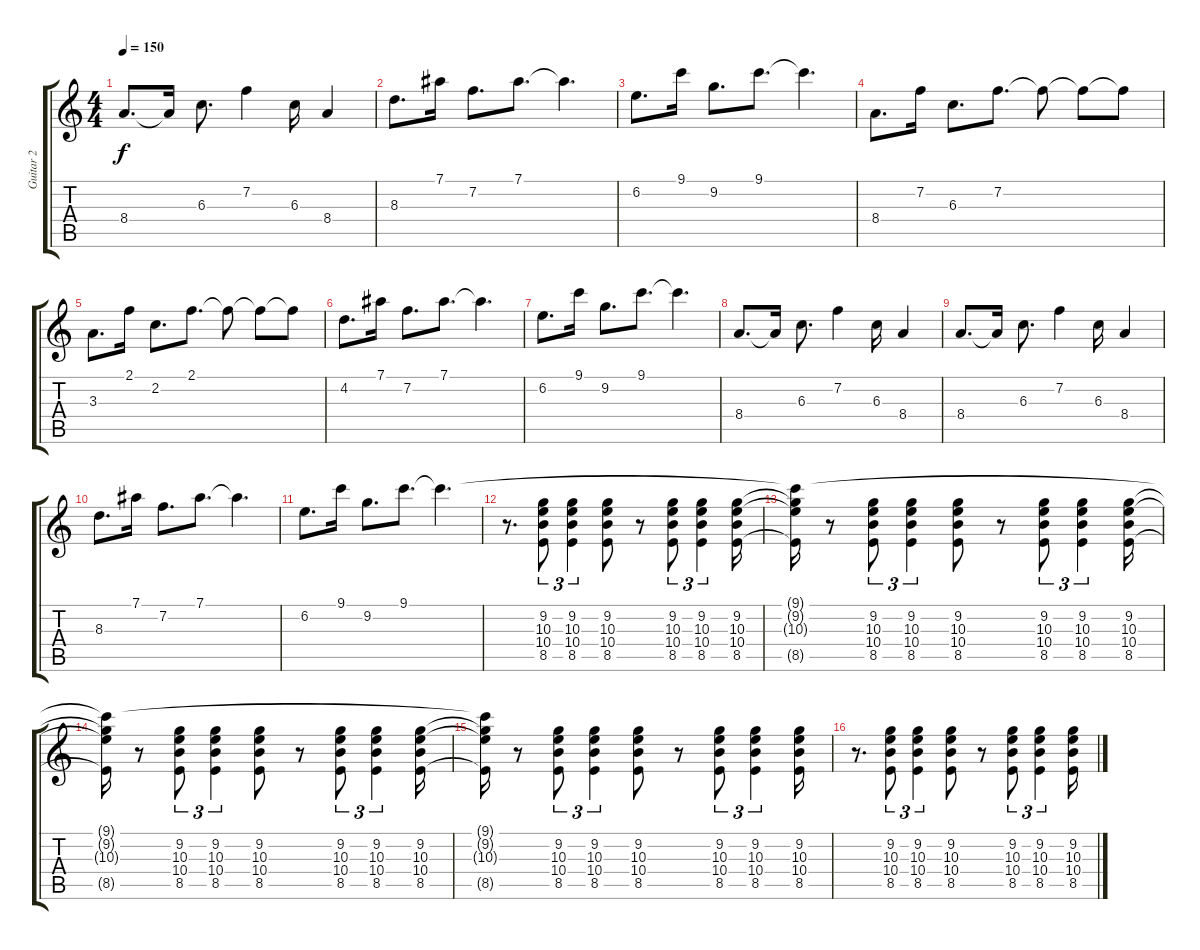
\track ("Guitar 2" "Guitar 2") {instrument distortionguitar}
\staff {score tabs}
\tuning (Eb4 Bb3 Gb3 Db3 Ab2 Eb2) {hide}
\ts (4 4)
\tempo 150
\clef g2
\ks c
8.4.8{d dy f volume 7} 8.4{t}.16 6.3.8{d} 7.2.4 6.3.16 8.4.4 |
8.3.8{d volume 11} 7.1.16 7.2.8{d} 7.1.8{d} 7.1{t}.4{d} |
6.2.8{d} 9.1.16 9.2.8{d} 9.1.8{d} 9.1{t}.4{d} |
8.4.8{d volume 11} 7.2.16 6.3.8{d} 7.2.8{d} 7.2{t}.8 7.2{t}.8 7.2{t}.8 |
3.3.8{d} 2.1.16 2.2.8{d} 2.1.8{d} 2.1{t}.8 2.1{t}.8 2.1{t}.8 |
4.2.8{d} 7.1.16 7.2.8{d} 7.1.8{d} 7.1{t}.4{d} |
6.2.8{d} 9.1.16 9.2.8{d} 9.1.8{d} 9.1{t}.4{d} |
8.4.8{d volume 7} 8.4{t}.16 6.3.8{d} 7.2.4 6.3.16 8.4.4 |
8.4.8{d volume 7} 8.4{t}.16 6.3.8{d} 7.2.4 6.3.16 8.4.4 |
8.3.8{d volume 11} 7.1.16 7.2.8{d} 7.1.8{d} 7.1{t}.4{d} |
6.2.8{d} 9.1.16 9.2.8{d} 9.1.8{d} 9.1{t}.4{d} |
r.8{d volume 11} (9.2 10.3 10.4 8.5).8{tu (3 2)} (9.2 10.3 10.4 8.5).4{tu (3 2)} (9.2 10.3 10.4 8.5).8 r.8 (9.2 10.3 10.4 8.5).8{tu (3 2)} (9.2 10.3 10.4 8.5).4{tu (3 2)} (9.2 10.3 10.4 8.5).16 |
(9.1{t} 9.2{t} 10.3{t} 8.5{t}).16 r.8{volume 11} (9.2 10.3 10.4 8.5).8{tu (3 2)} (9.2 10.3 10.4 8.5).4{tu (3 2)} (9.2 10.3 10.4 8.5).8 r.8 (9.2 10.3 10.4 8.5).8{tu (3 2)} (9.2 10.3 10.4 8.5).4{tu (3 2)} (9.2 10.3 10.4 8.5).16 |
(9.1{t} 9.2{t} 10.3{t} 8.5{t}).16 r.8{volume 11} (9.2 10.3 10.4 8.5).8{tu (3 2)} (9.2 10.3 10.4 8.5).4{tu (3 2)} (9.2 10.3 10.4 8.5).8 r.8 (9.2 10.3 10.4 8.5).8{tu (3 2)} (9.2 10.3 10.4 8.5).4{tu (3 2)} (9.2 10.3 10.4 8.5).16 |
(9.1{t} 9.2{t} 10.3{t} 8.5{t}).16 r.8{volume 11} (9.2 10.3 10.4 8.5).8{tu (3 2)} (9.2 10.3 10.4 8.5).4{tu (3 2)} (9.2 10.3 10.4 8.5).8 r.8 (9.2 10.3 10.4 8.5).8{tu (3 2)} (9.2 10.3 10.4 8.5).4{tu (3 2)} (9.2 10.3 10.4 8.5).16 |
r.8{d volume 11} (9.2 10.3 10.4 8.5).8{tu (3 2)} (9.2 10.3 10.4 8.5).4{tu (3 2)} (9.2 10.3 10.4 8.5).8 r.8 (9.2 10.3 10.4 8.5).8{tu (3 2)} (9.2 10.3 10.4 8.5).4{tu (3 2)} (9.2 10.3 10.4 8.5).16
